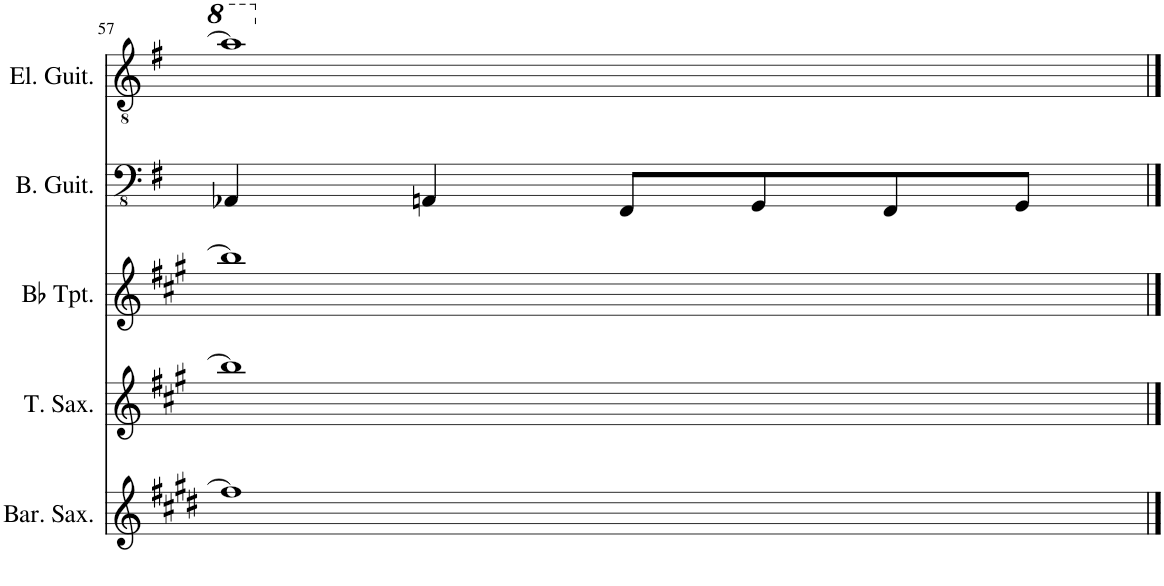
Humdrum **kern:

**kern	**kern	**kern	**kern	**kern
*part5	*part4	*part3	*part2	*part1
*staff5	*staff4	*staff3	*staff2	*staff1
*I"Baritone Saxophone	*I"Tenor Saxophone	*I"Bb Trumpet	*I"Bass Guitar	*I"Electric Guitar
*I'Bar. Sax.	*I'T. Sax.	*I'Bb Tpt.	*I'B. Guit.	*I'El. Guit.
!!LO:PB:g=z
*clefG2	*clefG2	*clefG2	*clefFv4	*clefGv2
*Trd12c21	*Trd8c14	*Trd1c2	*	*
*k[f#c#g#d#]	*k[f#c#g#]	*k[f#c#g#]	*k[f#]	*k[f#]
*M4/4	*M4/4	*M4/4	*M4/4	*M4/4
=57	=57	=57	=57	=57
1ff#]	1bb]	1bb]	4AAA-X/	1aa]
.	.	.	4AAAn/	.
.	.	.	8FFF#/L	.
.	.	.	8GGG/	.
.	.	.	8FFF#/	.
.	.	.	8GGG/J	.
==	==	==	==	==
*-	*-	*-	*-	*-
